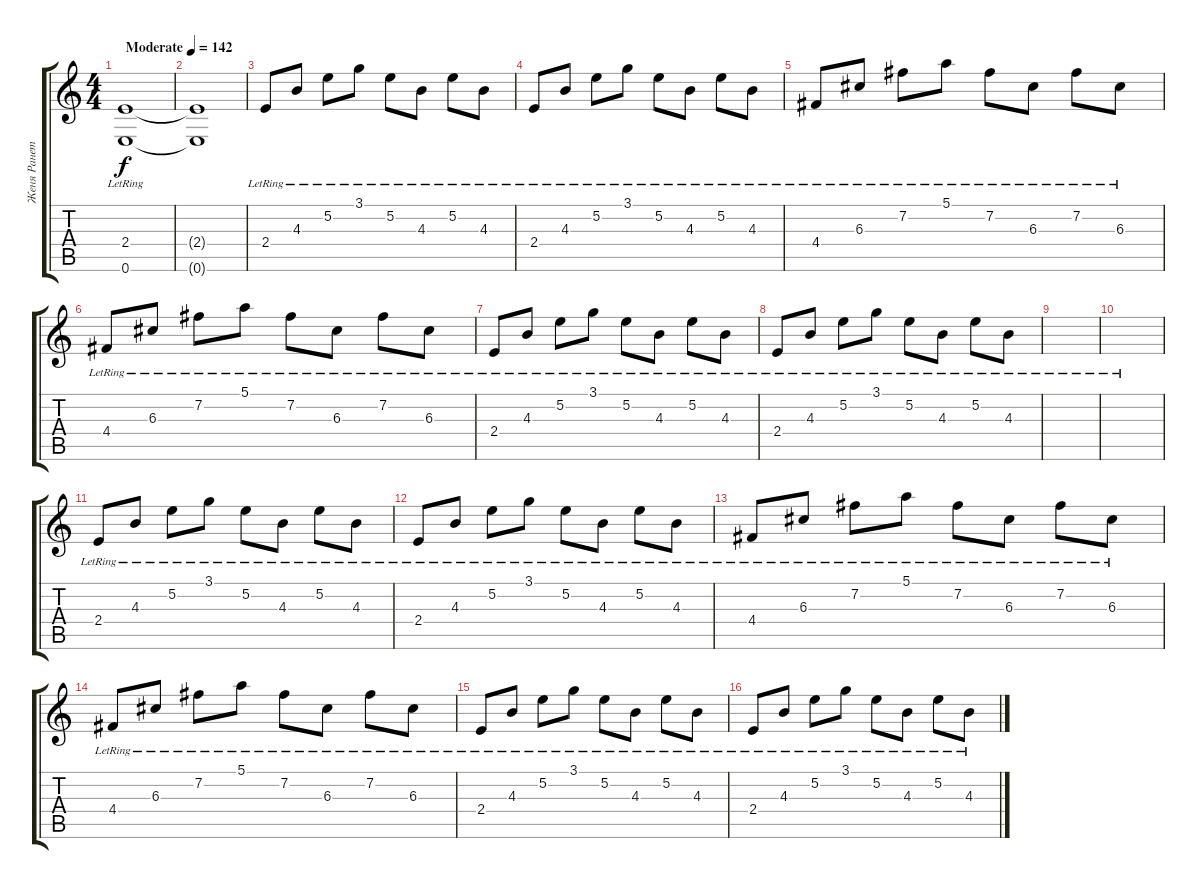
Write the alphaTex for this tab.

\track ("Женя Ранетка" "Женя Ранет") {instrument electricguitarmuted}
\staff {score tabs}
\tuning (E4 B3 G3 D3 A2 E2) {hide}
\ts (4 4)
\tempo (142 "Moderate")
\clef g2
\ks c
(2.4{lr} 0.6).1{dy f instrument pad8sweep} |
(2.4{t} 0.6{t}).1 |
2.4{lr}.8{instrument synthbass2} 4.3{lr}.8 5.2{lr}.8 3.1{lr}.8 5.2{lr}.8 4.3{lr}.8 5.2{lr}.8 4.3{lr}.8 |
2.4{lr}.8 4.3{lr}.8 5.2{lr}.8 3.1{lr}.8 5.2{lr}.8 4.3{lr}.8 5.2{lr}.8 4.3{lr}.8 |
4.4{lr}.8 6.3{lr}.8 7.2{lr}.8 5.1{lr}.8 7.2{lr}.8 6.3{lr}.8 7.2{lr}.8 6.3{lr}.8 |
4.4{lr}.8 6.3{lr}.8 7.2{lr}.8 5.1{lr}.8 7.2{lr}.8 6.3{lr}.8 7.2{lr}.8 6.3{lr}.8 |
2.4{lr}.8 4.3{lr}.8 5.2{lr}.8 3.1{lr}.8 5.2{lr}.8 4.3{lr}.8 5.2{lr}.8 4.3{lr}.8 |
2.4{lr}.8 4.3{lr}.8 5.2{lr}.8 3.1{lr}.8 5.2{lr}.8 4.3{lr}.8 5.2{lr}.8 4.3{lr}.8 |
|
|
2.4{lr}.8 4.3{lr}.8 5.2{lr}.8 3.1{lr}.8 5.2{lr}.8 4.3{lr}.8 5.2{lr}.8 4.3{lr}.8 |
2.4{lr}.8 4.3{lr}.8 5.2{lr}.8 3.1{lr}.8 5.2{lr}.8 4.3{lr}.8 5.2{lr}.8 4.3{lr}.8 |
4.4{lr}.8 6.3{lr}.8 7.2{lr}.8 5.1{lr}.8 7.2{lr}.8 6.3{lr}.8 7.2{lr}.8 6.3{lr}.8 |
4.4{lr}.8 6.3{lr}.8 7.2{lr}.8 5.1{lr}.8 7.2{lr}.8 6.3{lr}.8 7.2{lr}.8 6.3{lr}.8 |
2.4{lr}.8 4.3{lr}.8 5.2{lr}.8 3.1{lr}.8 5.2{lr}.8 4.3{lr}.8 5.2{lr}.8 4.3{lr}.8 |
2.4{lr}.8 4.3{lr}.8 5.2{lr}.8 3.1{lr}.8 5.2{lr}.8 4.3{lr}.8 5.2{lr}.8 4.3{lr}.8
